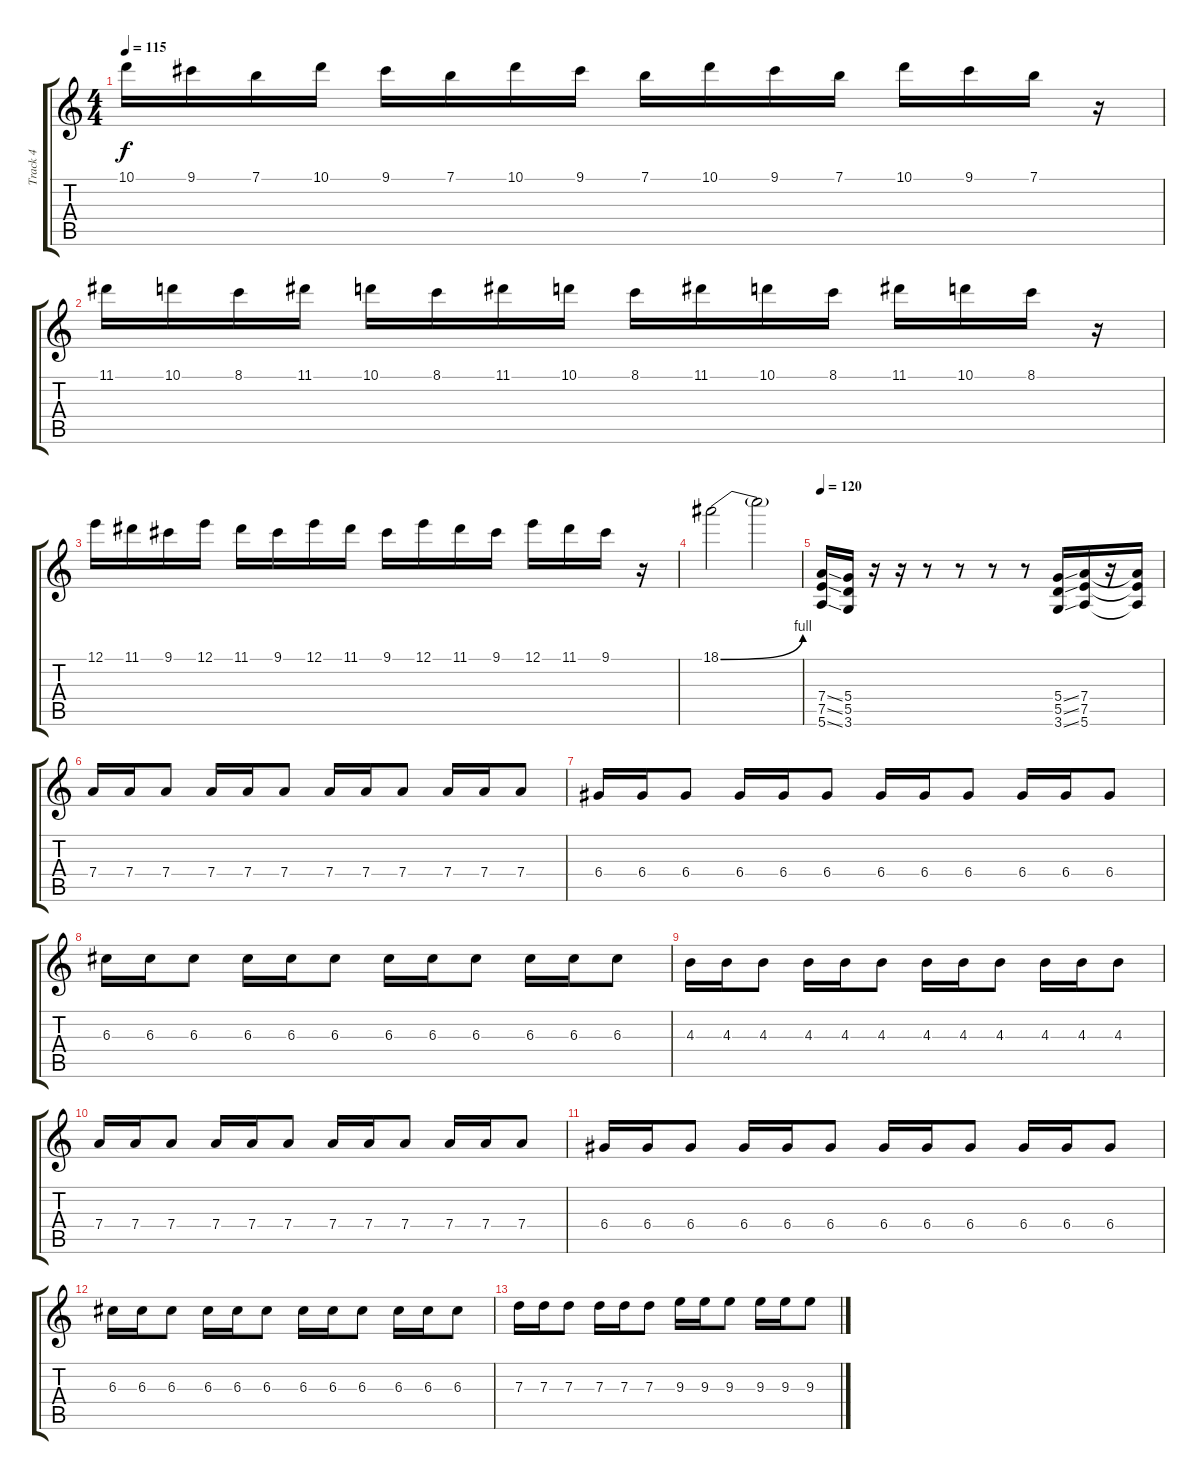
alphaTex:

\track ("Track 4" "Track 4") {instrument overdrivenguitar}
\staff {score tabs}
\tuning (E4 B3 G3 D3 A2 E2) {hide}
\ts (4 4)
\tempo 115
\clef g2
\ks c
10.1.16{dy f} 9.1.16 7.1.16 10.1.16 9.1.16 7.1.16 10.1.16 9.1.16 7.1.16 10.1.16 9.1.16 7.1.16 10.1.16 9.1.16 7.1.16 r.16 |
11.1.16 10.1.16 8.1.16 11.1.16 10.1.16 8.1.16 11.1.16 10.1.16 8.1.16 11.1.16 10.1.16 8.1.16 11.1.16 10.1.16 8.1.16 r.16 |
12.1.16 11.1.16 9.1.16 12.1.16 11.1.16 9.1.16 12.1.16 11.1.16 9.1.16 12.1.16 11.1.16 9.1.16 12.1.16 11.1.16 9.1.16 r.16 |
18.1{be (bend 0 0 60 4)}.2 18.1{t}.2 |
\tempo 120
(7.4{ss} 7.5{ss} 5.6{ss}).16 (5.4 5.5 3.6).16 r.16 r.16 r.8 r.8 r.8 r.8 (5.4{ss} 5.5{ss} 3.6{ss}).16 (7.4 7.5 5.6).16 r.16 (7.4{t} 7.5{t} 5.6{t}).16 |
7.4.16 7.4.16 7.4.8 7.4.16 7.4.16 7.4.8 7.4.16 7.4.16 7.4.8 7.4.16 7.4.16 7.4.8 |
6.4.16 6.4.16 6.4.8 6.4.16 6.4.16 6.4.8 6.4.16 6.4.16 6.4.8 6.4.16 6.4.16 6.4.8 |
6.3.16 6.3.16 6.3.8 6.3.16 6.3.16 6.3.8 6.3.16 6.3.16 6.3.8 6.3.16 6.3.16 6.3.8 |
4.3.16 4.3.16 4.3.8 4.3.16 4.3.16 4.3.8 4.3.16 4.3.16 4.3.8 4.3.16 4.3.16 4.3.8 |
7.4.16 7.4.16 7.4.8 7.4.16 7.4.16 7.4.8 7.4.16 7.4.16 7.4.8 7.4.16 7.4.16 7.4.8 |
6.4.16 6.4.16 6.4.8 6.4.16 6.4.16 6.4.8 6.4.16 6.4.16 6.4.8 6.4.16 6.4.16 6.4.8 |
6.3.16 6.3.16 6.3.8 6.3.16 6.3.16 6.3.8 6.3.16 6.3.16 6.3.8 6.3.16 6.3.16 6.3.8 |
7.3.16 7.3.16 7.3.8 7.3.16 7.3.16 7.3.8 9.3.16 9.3.16 9.3.8 9.3.16 9.3.16 9.3.8
